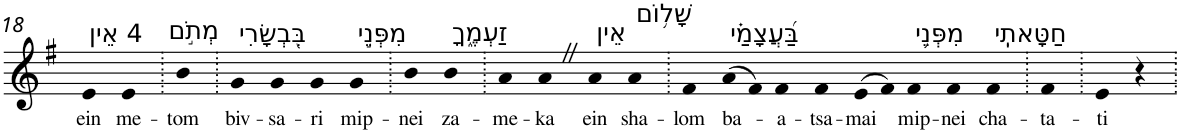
**kern	**text
*part1	*part1
*staff1	*staff1
*I"Piano	*
*I'Pno	*
!!LO:PB:g=z
*clefG2	*
*k[f#]	*
*G:	*
=18	=18
!LO:TX:a:t=4 אֵין	!
!	!LO:LY:b
4e	ein
!LO:TX:a:t=מְתֹ֣ם	!
!	!LO:LY:b
4e	me-
=19.	=19.
!	!LO:LY:b
4b	-tom
=20.	=20.
!LO:TX:a:t=בִּ֭בְשָׂרִי	!
!	!LO:LY:b
4g	biv-
!	!LO:LY:b
4g	-sa-
!	!LO:LY:b
4g	-ri
!LO:TX:a:t=מִפְּנֵ֣י	!
!	!LO:LY:b
4g	mip-
=21.	=21.
!	!LO:LY:b
4b	-nei
!LO:TX:a:t=זַעְמֶ֑ךָ	!
!	!LO:LY:b
4b	za-
=22.	=22.
!	!LO:LY:b
4a	-me-
!	!LO:LY:b
4aZ	-ka
!LO:TX:a:t=אֵין	!
!	!LO:LY:b
4a	ein
!LO:TX:a:t=שָׁל֥וֹם	!
!	!LO:LY:b
4a	sha-
=23.	=23.
!	!LO:LY:b
4f#	-lom
!LO:TX:a:t=בַּ֝עֲצָמַ֗י	!
!	!LO:LY:b
(>8a	ba-
8f#)	.
!	!LO:LY:b
4f#	-a-
!	!LO:LY:b
4f#	-tsa-
!	!LO:LY:b
(>8e	-mai
8f#)	.
!LO:TX:a:t=מִפְּנֵ֥י	!
!	!LO:LY:b
4f#	mip-
!	!LO:LY:b
4f#	-nei
!LO:TX:a:t=חַטָּאתִֽי	!
!	!LO:LY:b
4f#	cha-
=24.	=24.
!	!LO:LY:b
4f#	-ta-
=25.	=25.
!	!LO:LY:b
4e	-ti
4r	.
=.	=.
*-	*-
